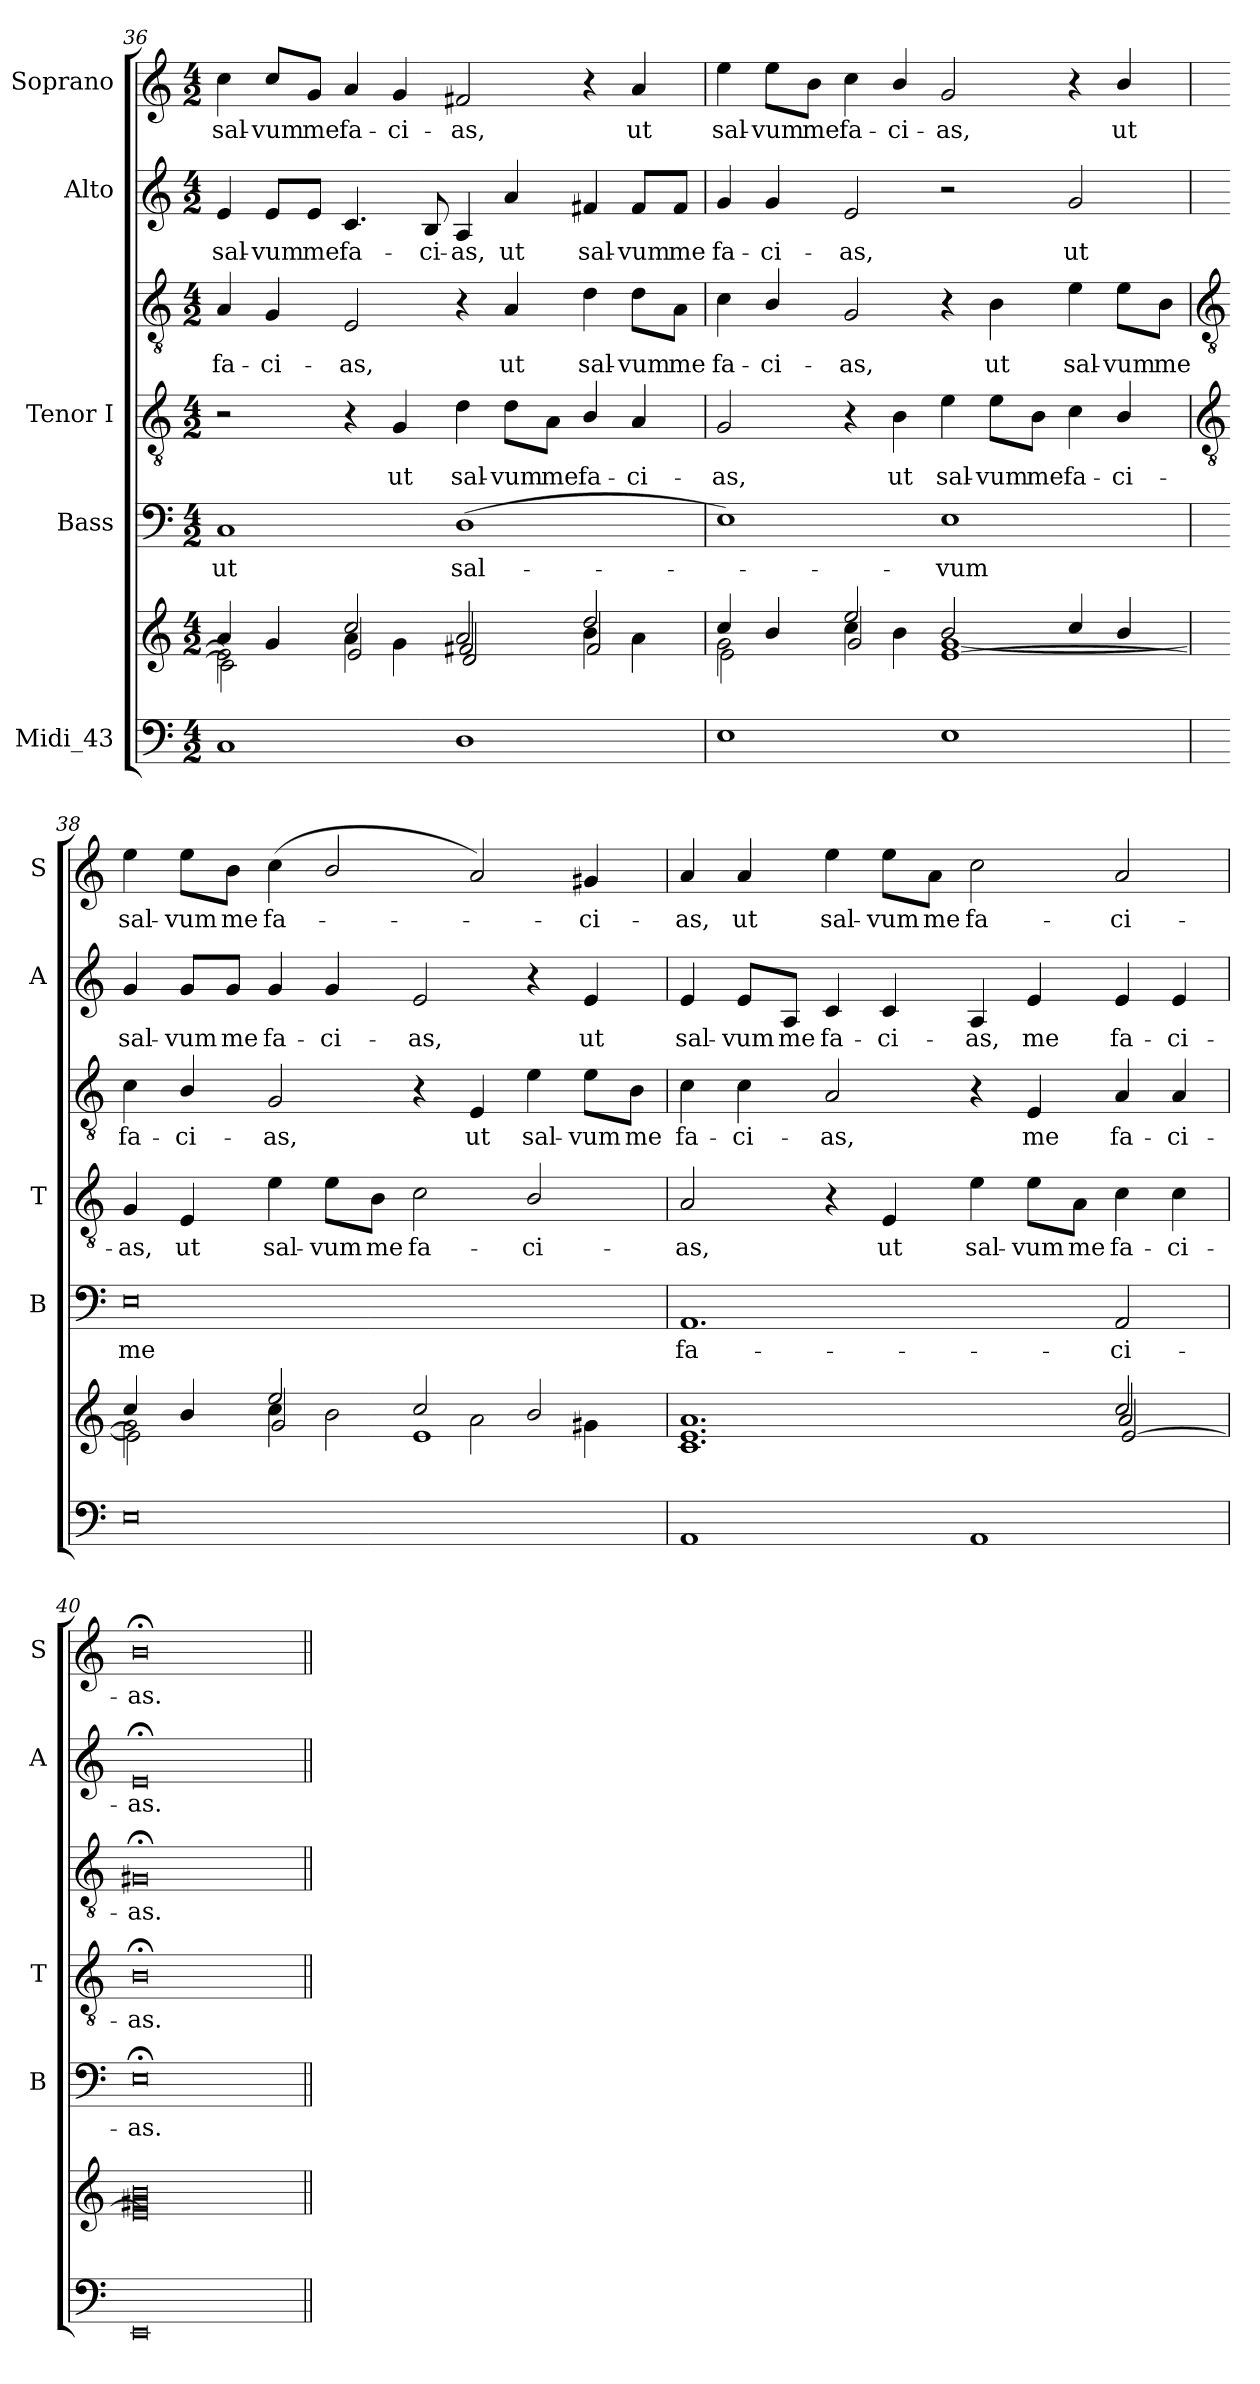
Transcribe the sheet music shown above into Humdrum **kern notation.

**kern	**kern	**kern	**text	**kern	**text	**kern	**text	**kern	**text	**kern	**text
*part5	*part5	*part4	*part4	*part3	*part3	*part3	*part3	*part2	*part2	*part1	*part1
*staff7	*staff6	*staff5	*staff5	*staff4	*staff4	*staff3	*staff3	*staff2	*staff2	*staff1	*staff1
*I"Midi_43	*	*I"Bass	*	*I"Tenor I	*	*	*	*I"Alto	*	*I"Soprano	*
*	*	*I'B	*	*I'T	*	*	*	*I'A	*	*I'S	*
!!LO:LB:g=z
*clefF4	*clefG2	*clefF4	*	*clefGv2	*	*clefGv2	*	*clefG2	*	*clefG2	*
*k[]	*k[]	*k[]	*	*k[]	*	*k[]	*	*k[]	*	*k[]	*
*C:	*C:	*C:	*	*C:	*	*C:	*	*C:	*	*C:	*
*M4/2	*M4/2	*M4/2	*	*M4/2	*	*M4/2	*	*M4/2	*	*M4/2	*
=36	=36	=36	=36	=36	=36	=36	=36	=36	=36	=36	=36
*	*^	*	*	*	*	*	*	*	*	*	*
*	*	*^	*	*	*	*	*	*	*	*	*	*
!	!	!	!	!	!LO:LY:b	!	!	!	!LO:LY:b	!	!LO:LY:b	!	!LO:LY:b
1C	4a/	2e\]	2c\]	1C	ut	2r	.	4A	fa-	4e	sal-	4cc	sal-
!	!	!	!	!	!	!	!	!	!LO:LY:b	!	!LO:LY:b	!	!LO:LY:b
.	4g/	.	.	.	.	.	.	4G	-ci-	8e/L	-vum	8cc/L	-vum
!	!	!	!	!	!	!	!	!	!	!	!LO:LY:b	!	!LO:LY:b
.	.	.	.	.	.	.	.	.	.	8e/J	me	8g/J	me
!	!	!	!	!	!	!	!	!	!LO:LY:b	!	!LO:LY:b	!	!LO:LY:b
.	2cc/	4a\	2e/	.	.	4r	.	2E	-as,	4.c	fa-	4a	fa-
!	!	!	!	!	!	!	!LO:LY:b	!	!	!	!	!	!LO:LY:b
.	.	4g\	.	.	.	4G	ut	.	.	.	.	4g	-ci-
!	!	!	!	!	!	!	!	!	!	!	!LO:LY:b	!	!
.	.	.	.	.	.	.	.	.	.	8B	-ci-	.	.
!	!	!	!	!	!LO:LY:b	!	!LO:LY:b	!	!	!	!LO:LY:b	!	!LO:LY:b
1D	2a/	2f#X/	2d/	(>1D	sal-	4d	sal-	4r	.	4A	-as,	2f#X	-as,
!	!	!	!	!	!	!	!LO:LY:b	!	!LO:LY:b	!	!LO:LY:b	!	!
.	.	.	.	.	.	8d\L	-vum	4A	ut	4a	ut	.	.
!	!	!	!	!	!	!	!LO:LY:b	!	!	!	!	!	!
.	.	.	.	.	.	8A\J	me	.	.	.	.	.	.
!	!	!	!	!	!	!	!LO:LY:b	!	!LO:LY:b	!	!LO:LY:b	!	!
.	2dd/	4b\	2f#/	.	.	4B/	fa-	4d	sal-	4f#X	sal-	4r	.
!	!	!	!	!	!	!	!LO:LY:b	!	!LO:LY:b	!	!LO:LY:b	!	!LO:LY:b
.	.	4a\	.	.	.	4A	-ci-	8d\L	-vum	8f#/L	-vum	4a	ut
!	!	!	!	!	!	!	!	!	!LO:LY:b	!	!LO:LY:b	!	!
.	.	.	.	.	.	.	.	8A\J	me	8f#/J	me	.	.
=37	=37	=37	=37	=37	=37	=37	=37	=37	=37	=37	=37	=37	=37
!	!	!	!	!	!	!	!LO:LY:b	!	!LO:LY:b	!	!LO:LY:b	!	!LO:LY:b
1E	4cc/	2g\	2e\	1E)	.	2G	as,	4c	-fa-	4g	fa-	4ee	sal-
!	!	!	!	!	!	!	!	!	!LO:LY:b	!	!LO:LY:b	!	!LO:LY:b
.	4b/	.	.	.	.	.	.	4B/	-ci-	4g	-ci-	8ee\L	-vum
!	!	!	!	!	!	!	!	!	!	!	!	!	!LO:LY:b
.	.	.	.	.	.	.	.	.	.	.	.	8b\J	me
!	!	!	!	!	!	!	!	!	!LO:LY:b	!	!LO:LY:b	!	!LO:LY:b
.	2ee/	4cc\	2g/	.	.	4r	.	2G	-as,	2e	-as,	4cc	fa-
!	!	!	!	!	!	!	!LO:LY:b	!	!	!	!	!	!LO:LY:b
.	.	4b\	.	.	.	4B	ut	.	.	.	.	4b/	-ci-
!	!	!	!	!	!LO:LY:b	!	!LO:LY:b	!	!	!	!	!	!LO:LY:b
1E	2b/	[1g\	[1e\	1E	vum	4e	sal-	4r	.	2r	.	2g	-as,
!	!	!	!	!	!	!	!LO:LY:b	!	!LO:LY:b	!	!	!	!
.	.	.	.	.	.	8e\L	-vum	4B	ut	.	.	.	.
!	!	!	!	!	!	!	!LO:LY:b	!	!	!	!	!	!
.	.	.	.	.	.	8B\J	me	.	.	.	.	.	.
!	!	!	!	!	!	!	!LO:LY:b	!	!LO:LY:b	!	!LO:LY:b	!	!
.	4cc/	.	.	.	.	4c	fa-	4e	sal-	2g	ut	4r	.
!	!	!	!	!	!	!	!LO:LY:b	!	!LO:LY:b	!	!	!	!LO:LY:b
.	4b/	.	.	.	.	4B/	-ci-	8e\L	-vum	.	.	4b/	ut
!	!	!	!	!	!	!	!	!	!LO:LY:b	!	!	!	!
.	.	.	.	.	.	.	.	8B\J	me	.	.	.	.
!!LO:LB:g=z
=38	=38	=38	=38	=38	=38	=38	=38	=38	=38	=38	=38	=38	=38
*	*	*	*	*	*	*clefGv2	*	*clefGv2	*	*	*	*	*
!	!	!	!	!	!LO:LY:b	!	!LO:LY:b	!	!LO:LY:b	!	!LO:LY:b	!	!LO:LY:b
0E	4cc/	2g\]	2e\]	0E	me	4G	as,	4c	-fa-	4g	sal-	4ee	sal-
!	!	!	!	!	!	!	!LO:LY:b	!	!LO:LY:b	!	!LO:LY:b	!	!LO:LY:b
.	4b/	.	.	.	.	4E	ut	4B/	-ci-	8g/L	-vum	8ee\L	-vum
!	!	!	!	!	!	!	!	!	!	!	!LO:LY:b	!	!LO:LY:b
.	.	.	.	.	.	.	.	.	.	8g/J	me	8b\J	me
!	!	!	!	!	!	!	!LO:LY:b	!	!LO:LY:b	!	!LO:LY:b	!	!LO:LY:b
.	2ee/	4cc\	2g/	.	.	4e	sal-	2G	-as,	4g	fa-	(<4cc	fa-
!	!	!	!	!	!	!	!LO:LY:b	!	!	!	!LO:LY:b	!	!
.	.	2b\	.	.	.	8e\L	-vum	.	.	4g	-ci-	2b/	.
!	!	!	!	!	!	!	!LO:LY:b	!	!	!	!	!	!
.	.	.	.	.	.	8B\J	me	.	.	.	.	.	.
!	!	!	!	!	!	!	!LO:LY:b	!	!	!	!LO:LY:b	!	!
.	2cc/	.	1e\	.	.	2c	fa-	4r	.	2e	-as,	.	.
!	!	!	!	!	!	!	!	!	!LO:LY:b	!	!	!	!
.	.	2a\	.	.	.	.	.	4E	ut	.	.	2a)	.
!	!	!	!	!	!	!	!LO:LY:b	!	!LO:LY:b	!	!	!	!
.	2b/	.	.	.	.	2B/	-ci-	4e	sal-	4r	.	.	.
!	!	!	!	!	!	!	!	!	!LO:LY:b	!	!LO:LY:b	!	!LO:LY:b
.	.	4g#X\	.	.	.	.	.	8e\L	-vum	4e	ut	4g#X	ci-
!	!	!	!	!	!	!	!	!	!LO:LY:b	!	!	!	!
.	.	.	.	.	.	.	.	8B\J	me	.	.	.	.
=39	=39	=39	=39	=39	=39	=39	=39	=39	=39	=39	=39	=39	=39
!	!	!	!	!	!LO:LY:b	!	!LO:LY:b	!	!LO:LY:b	!	!LO:LY:b	!	!LO:LY:b
1AA	1.a/	1.e/	1.c/	1.AA	fa-	2A	-as,	4c	-fa-	4e	sal-	4a	-as,
!	!	!	!	!	!	!	!	!	!LO:LY:b	!	!LO:LY:b	!	!LO:LY:b
.	.	.	.	.	.	.	.	4c	-ci-	8e/L	-vum	4a	ut
!	!	!	!	!	!	!	!	!	!	!	!LO:LY:b	!	!
.	.	.	.	.	.	.	.	.	.	8A/J	me	.	.
!	!	!	!	!	!	!	!	!	!LO:LY:b	!	!LO:LY:b	!	!LO:LY:b
.	.	.	.	.	.	4r	.	2A	-as,	4c	fa-	4ee	sal-
!	!	!	!	!	!	!	!LO:LY:b	!	!	!	!LO:LY:b	!	!LO:LY:b
.	.	.	.	.	.	4E	ut	.	.	4c	-ci-	8ee\L	-vum
!	!	!	!	!	!	!	!	!	!	!	!	!	!LO:LY:b
.	.	.	.	.	.	.	.	.	.	.	.	8a\J	me
!	!	!	!	!	!	!	!LO:LY:b	!	!	!	!LO:LY:b	!	!LO:LY:b
1AA	.	.	.	.	.	4e	sal-	4r	.	4A	-as,	2cc	fa-
!	!	!	!	!	!	!	!LO:LY:b	!	!LO:LY:b	!	!LO:LY:b	!	!
.	.	.	.	.	.	8e\L	-vum	4E	me	4e	me	.	.
!	!	!	!	!	!	!	!LO:LY:b	!	!	!	!	!	!
.	.	.	.	.	.	8A\J	me	.	.	.	.	.	.
!	!	!	!	!	!LO:LY:b	!	!LO:LY:b	!	!LO:LY:b	!	!LO:LY:b	!	!LO:LY:b
.	2cc/	2a/	[2e/	2AA	-ci-	4c	fa-	4A	fa-	4e	fa-	2a	-ci-
!	!	!	!	!	!	!	!LO:LY:b	!	!LO:LY:b	!	!LO:LY:b	!	!
.	.	.	.	.	.	4c	-ci-	4A	-ci-	4e	-ci-	.	.
=40	=40	=40	=40	=40	=40	=40	=40	=40	=40	=40	=40	=40	=40
!	!	!	!	!	!LO:LY:b	!	!LO:LY:b	!	!LO:LY:b	!	!LO:LY:b	!	!LO:LY:b
0EE	0b/	0g#X\	0e\]	0E;<	-as.	0B;<	as.	0G#X;<	-as.	0e;<	-as.	0b;<	-as.
*	*v	*v	*v	*	*	*	*	*	*	*	*	*	*
=||	=||	=||	=||	=||	=||	=||	=||	=||	=||	=||	=||
*-	*-	*-	*-	*-	*-	*-	*-	*-	*-	*-	*-
